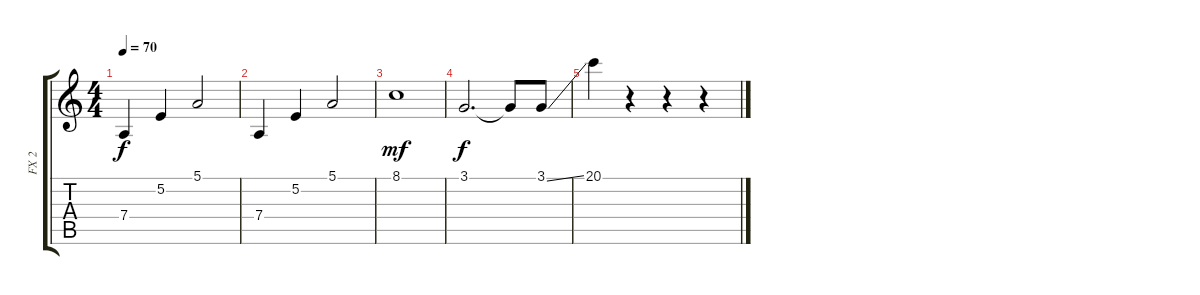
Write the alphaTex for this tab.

\track ("FX 2" "FX 2") {instrument fx5brightness}
\staff {score tabs}
\tuning (E4 B3 G3 D3 A2 E2) {hide}
\ts (4 4)
\tempo 70
\clef g2
\ks c
7.4.4{dy f} 5.2.4 5.1.2 |
7.4.4 5.2.4 5.1.2 |
8.1.1{dy mf} |
3.1.2{d dy f} 3.1{t}.8 3.1{ss}.8 |
20.1.4 r.4 r.4 r.4
